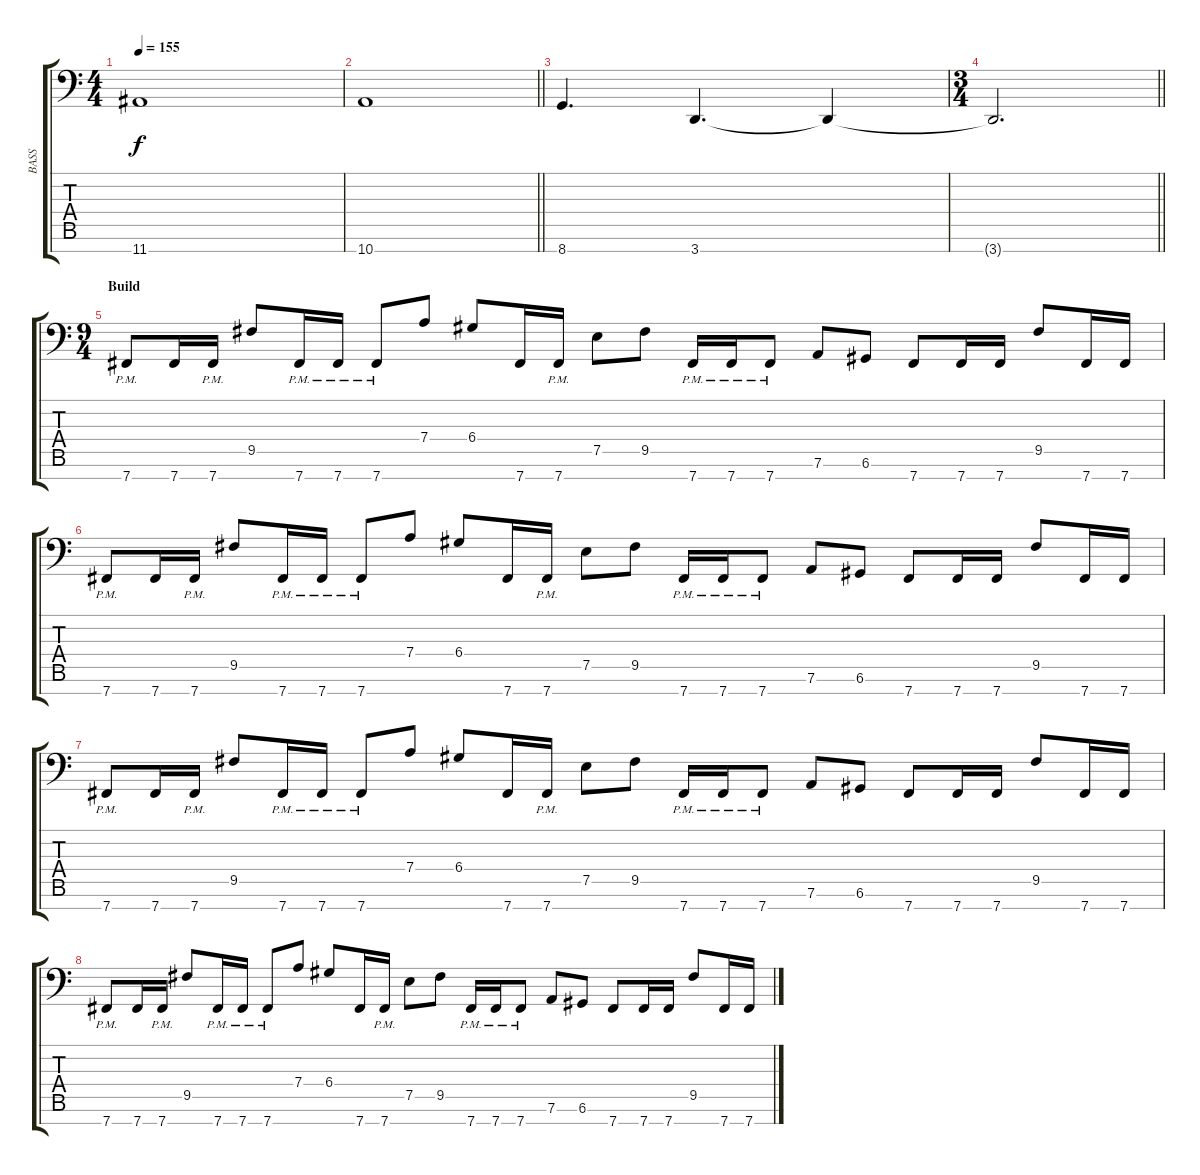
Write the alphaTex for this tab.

\track ("BASS" "BASS") {instrument electricbassfinger}
\staff {score tabs}
\tuning (E3 B2 G2 D2 A1 D1 B0) {hide}
\ts (4 4)
\tempo 155
\clef f4
\ks c
11.7.1{dy f} |
\barLineRight lightlight
10.7.1 |
8.7.4{d} 3.7.4{d} 3.7{t}.4 |
\ts (3 4)
\barLineRight lightlight
3.7{t}.2{d} |
\ts (9 4)
\section ("" "Build")
7.7{pm}.8 7.7.16 7.7{pm}.16 9.5.8 7.7{pm}.16 7.7{pm}.16 7.7{pm}.8 7.4.8 6.4.8 7.7.16 7.7{pm}.16 7.5.8 9.5.8 7.7{pm}.16 7.7{pm}.16 7.7{pm}.8 7.6.8 6.6.8 7.7.8 7.7.16 7.7.16 9.5.8 7.7.16 7.7.16 |
7.7{pm}.8 7.7.16 7.7{pm}.16 9.5.8 7.7{pm}.16 7.7{pm}.16 7.7{pm}.8 7.4.8 6.4.8 7.7.16 7.7{pm}.16 7.5.8 9.5.8 7.7{pm}.16 7.7{pm}.16 7.7{pm}.8 7.6.8 6.6.8 7.7.8 7.7.16 7.7.16 9.5.8 7.7.16 7.7.16 |
7.7{pm}.8 7.7.16 7.7{pm}.16 9.5.8 7.7{pm}.16 7.7{pm}.16 7.7{pm}.8 7.4.8 6.4.8 7.7.16 7.7{pm}.16 7.5.8 9.5.8 7.7{pm}.16 7.7{pm}.16 7.7{pm}.8 7.6.8 6.6.8 7.7.8 7.7.16 7.7.16 9.5.8 7.7.16 7.7.16 |
7.7{pm}.8 7.7.16 7.7{pm}.16 9.5.8 7.7{pm}.16 7.7{pm}.16 7.7{pm}.8 7.4.8 6.4.8 7.7.16 7.7{pm}.16 7.5.8 9.5.8 7.7{pm}.16 7.7{pm}.16 7.7{pm}.8 7.6.8 6.6.8 7.7.8 7.7.16 7.7.16 9.5.8 7.7.16 7.7.16
